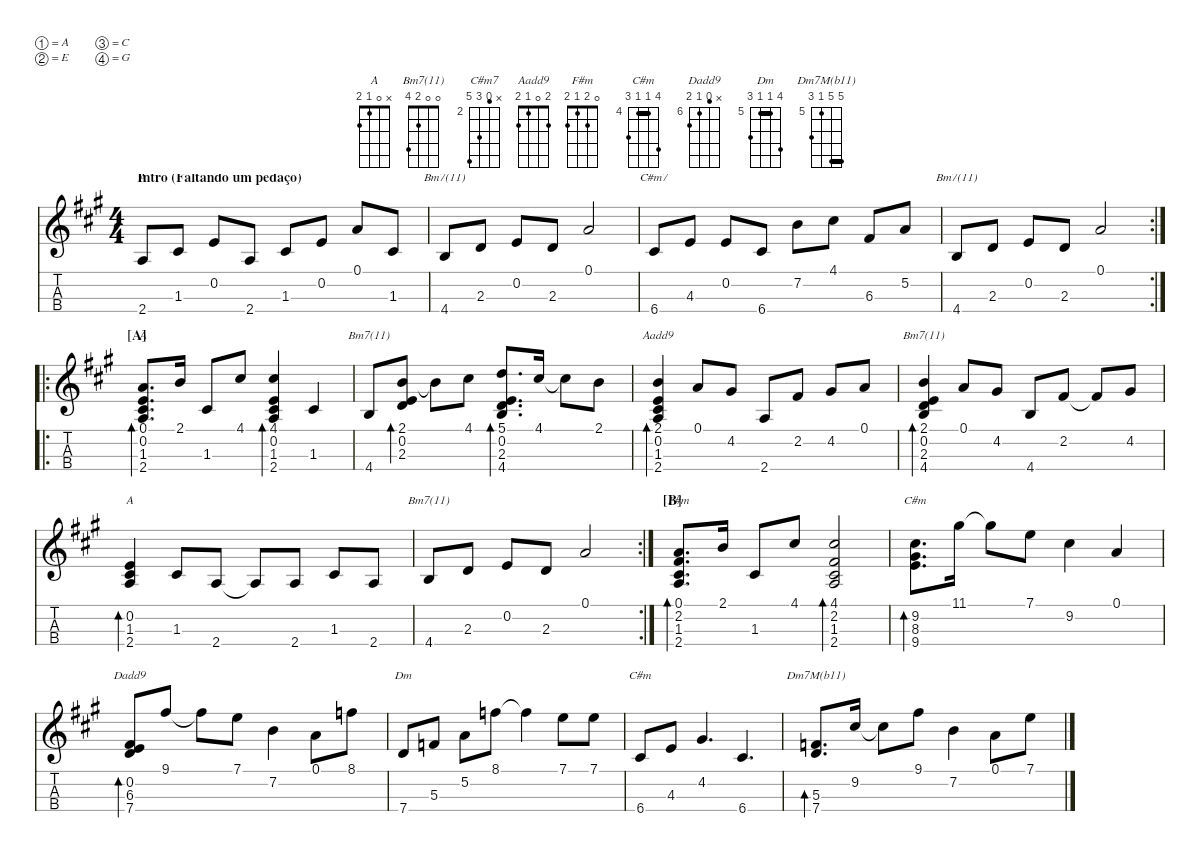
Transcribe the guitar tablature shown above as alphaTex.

\defaultSystemsLayout 4
\hideDynamics
\bracketExtendMode nobrackets
\otherSystemsTrackNameOrientation horizontal
\defaultBarNumberDisplay Hide
\track ("Ukulele" " ") {defaultSystemsLayout 5 instrument acousticguitarnylon}
\staff {score tabs}
\tuning (A4 E4 C4 G3)
\displaytranspose 0
\chord ("A" 0 0 1 2)
\chord ("Bm7(11)" x 0 2 4)
\chord ("C#m7" x 1 4 6) {firstfret 2}
\chord ("Bm7(11)" 2 0 2 4)
\chord ("Aadd9" 2 0 1 2)
\chord ("A" x 0 1 2)
\chord ("Bm7(11)" 0 0 2 4)
\chord ("F#m" 0 2 1 2)
\chord ("C#m" 11 9 8 9) {firstfret 8}
\chord ("Dadd9" x 5 6 7) {firstfret 6}
\chord ("Dm" 8 5 5 7) {firstfret 5 barre 5}
\chord ("C#m" 7 4 4 6) {firstfret 4 barre 4}
\chord ("Dm7M(b11)" 9 9 5 7) {firstfret 5 barre 9}
\ts (4 4)
\section ("" "Intro (Faltando um pedaço)")
\tempo (75 hide)
\clef g2
\ks a
2.4{acc forcenatural}.8{ch "A" dy mf instrument acousticguitarnylon beam Up} 1.3{acc #}.8{beam Up} 0.2{acc forcenatural}.8{beam Up} 2.4{acc forcenatural}.8{beam Up} 1.3{acc #}.8{beam Up} 0.2{acc forcenatural}.8{beam Up} 0.1{acc forcenatural}.8{beam Up} 1.3{acc #}.8{beam Up} |
4.4{acc forcenatural}.8{ch "Bm7(11)" beam Up} 2.3{acc forcenatural}.8{beam Up} 0.2{acc forcenatural}.8{beam Up} 2.3{acc forcenatural}.8{beam Up} 0.1{acc forcenatural}.2{beam Up} |
6.4{acc #}.8{ch "C#m7" beam Up} 4.3{acc forcenatural}.8{beam Up} 0.2{acc forcenatural}.8{beam Up} 6.4{acc #}.8{beam Up} 7.2{acc forcenatural}.8{beam Down} 4.1{acc #}.8{beam Down} 6.3{acc #}.8{beam Up} 5.2{acc forcenatural}.8{beam Up} |
\rc 2
4.4{acc forcenatural}.8{ch "Bm7(11)" beam Up} 2.3{acc forcenatural}.8{beam Up} 0.2{acc forcenatural}.8{beam Up} 2.3{acc forcenatural}.8{beam Up} 0.1{acc forcenatural}.2{beam Up} |
\ro
\section ("A" "")
(2.4{acc forcenatural} 1.3{acc #} 0.2{acc forcenatural} 0.1{acc forcenatural}).8{d bd 72 ch "A" beam Up} 2.1{acc forcenatural}.16{beam Up} 1.3{acc #}.8{beam Up} 4.1{acc #}.8{beam Up} (4.1{acc #} 1.3{acc #} 2.4{acc forcenatural} 0.2{acc forcenatural}).4{bd 71 beam Up} 1.3{acc #}.4{beam Up} |
4.4{acc forcenatural}.8{ch "Bm7(11)" beam Up} (2.3{acc forcenatural} 0.2{acc forcenatural} 2.1{acc forcenatural}).8{bd 70 beam Up} 2.1{t acc forcenatural}.8{beam Down} 4.1{acc #}.8{beam Down} (5.1{acc forcenatural} 4.4{acc forcenatural} 2.3{acc forcenatural} 0.2{acc forcenatural}).8{d bd 69 beam Up} 4.1{acc #}.16{beam Up} 4.1{t acc #}.8{beam Down} 2.1{acc forcenatural}.8{beam Down} |
(2.1{acc forcenatural} 2.4{acc forcenatural} 1.3{acc #} 0.2{acc forcenatural}).4{bd 68 ch "Aadd9" beam Up} 0.1{acc forcenatural}.8{beam Up} 4.2{acc #}.8{beam Up} 2.4{acc forcenatural}.8{beam Up} 2.2{acc #}.8{beam Up} 4.2{acc #}.8{beam Up} 0.1{acc forcenatural}.8{beam Up} |
(4.4{acc forcenatural} 2.3{acc forcenatural} 0.2{acc forcenatural} 2.1{acc forcenatural}).4{bd 67 ch "Bm7(11)" beam Up} 0.1{acc forcenatural}.8{beam Up} 4.2{acc #}.8{beam Up} 4.4{acc forcenatural}.8{beam Up} 2.2{acc #}.8{beam Up} 2.2{t acc #}.8{beam Up} 4.2{acc #}.8{beam Up} |
(2.4{acc forcenatural} 1.3{acc #} 0.2{acc forcenatural}).4{bd 72 ch "A" beam Up} 1.3{acc #}.8{beam Up} 2.4{acc forcenatural}.8{beam Up} 2.4{t acc forcenatural}.8{beam Up} 2.4{acc forcenatural}.8{beam Up} 1.3{acc #}.8{beam Up} 2.4{acc forcenatural}.8{beam Up} |
\rc 2
4.4{acc forcenatural}.8{ch "Bm7(11)" beam Up} 2.3{acc forcenatural}.8{beam Up} 0.2{acc forcenatural}.8{beam Up} 2.3{acc forcenatural}.8{beam Up} 0.1{acc forcenatural}.2{beam Up} |
\section ("B" "")
(2.4{acc forcenatural} 1.3{acc #} 2.2{acc #} 0.1{acc forcenatural}).8{d bd 66 ch "F#m" beam Up} 2.1{acc forcenatural}.16{beam Up} 1.3{acc #}.8{beam Up} 4.1{acc #}.8{beam Up} (4.1{acc #} 2.2{acc #} 1.3{acc #} 2.4{acc forcenatural}).2{bd 65 beam Up} |
(9.4{acc forcenatural} 8.3{acc #} 9.2{acc #}).8{d bd 64 ch "C#m" beam Down} 11.1{acc #}.16{beam Down} 11.1{t acc #}.8{beam Down} 7.1{acc forcenatural}.8{beam Down} 9.2{acc #}.4{beam Down} 0.1{acc forcenatural}.4{beam Up} |
(7.4{acc forcenatural} 6.3{acc #} 0.2{acc forcenatural}).8{bd 63 ch "Dadd9" beam Up} 9.1{acc #}.8{beam Up} 9.1{t acc #}.8{beam Down} 7.1{acc forcenatural}.8{beam Down} 7.2{acc forcenatural}.4{beam Down} 0.1{acc forcenatural}.8{beam Down} 8.1{acc forcenatural}.8{beam Down} |
7.4{acc forcenatural}.8{ch "Dm" beam Up} 5.3{acc forcenatural}.8{beam Up} 5.2{acc forcenatural}.8{beam Down} 8.1{acc forcenatural}.8{beam Down} 8.1{t acc forcenatural}.4{beam Down} 7.1{acc forcenatural}.8{beam Down} 7.1{acc forcenatural}.8{beam Down} |
6.4{acc #}.8{ch "C#m" beam Up} 4.3{acc forcenatural}.8{beam Up} 4.2{acc #}.4{d beam Up} 6.4{acc #}.4{d beam Up} |
(5.3{acc forcenatural} 7.4{acc forcenatural}).8{d bd 57 ch "Dm7M(b11)" beam Up} 9.2{acc #}.16{beam Up} 9.2{t acc #}.8{beam Down} 9.1{acc #}.8{beam Down} 7.2{acc forcenatural}.4{beam Down} 0.1{acc forcenatural}.8{beam Down} 7.1{acc forcenatural}.8{beam Down}
